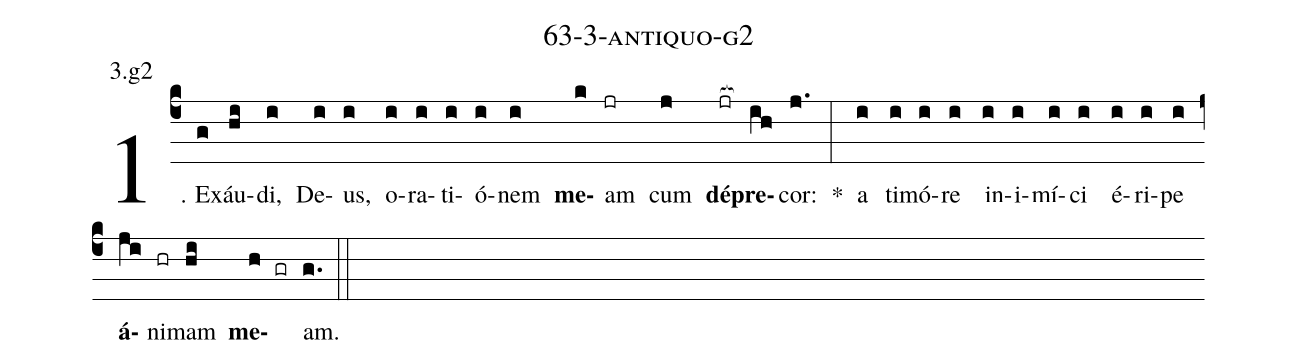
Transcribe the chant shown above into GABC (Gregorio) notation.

name: 63-3-antiquo-g2;
annotation: 3.g2;
%%
(c4)1. Ex(g)áu(hi)di,(i) De(i)us,(i) o(i)ra(i)ti(i)ó(i)nem(i) <b>me</b>(k)am(jr) cum(j) <b>dé</b>(jr[ocb:1{])<b>pre</b>(ih[ocb:0}])cor:(j.) *(:) a(i) ti(i)mó(i)re(i) in(i)i(i)mí(i)ci(i) é(i)ri(i)pe(i) <b>á</b>(ji)ni(hr)mam(hi) <b>me</b>(h gr)am.(g.) (::)
